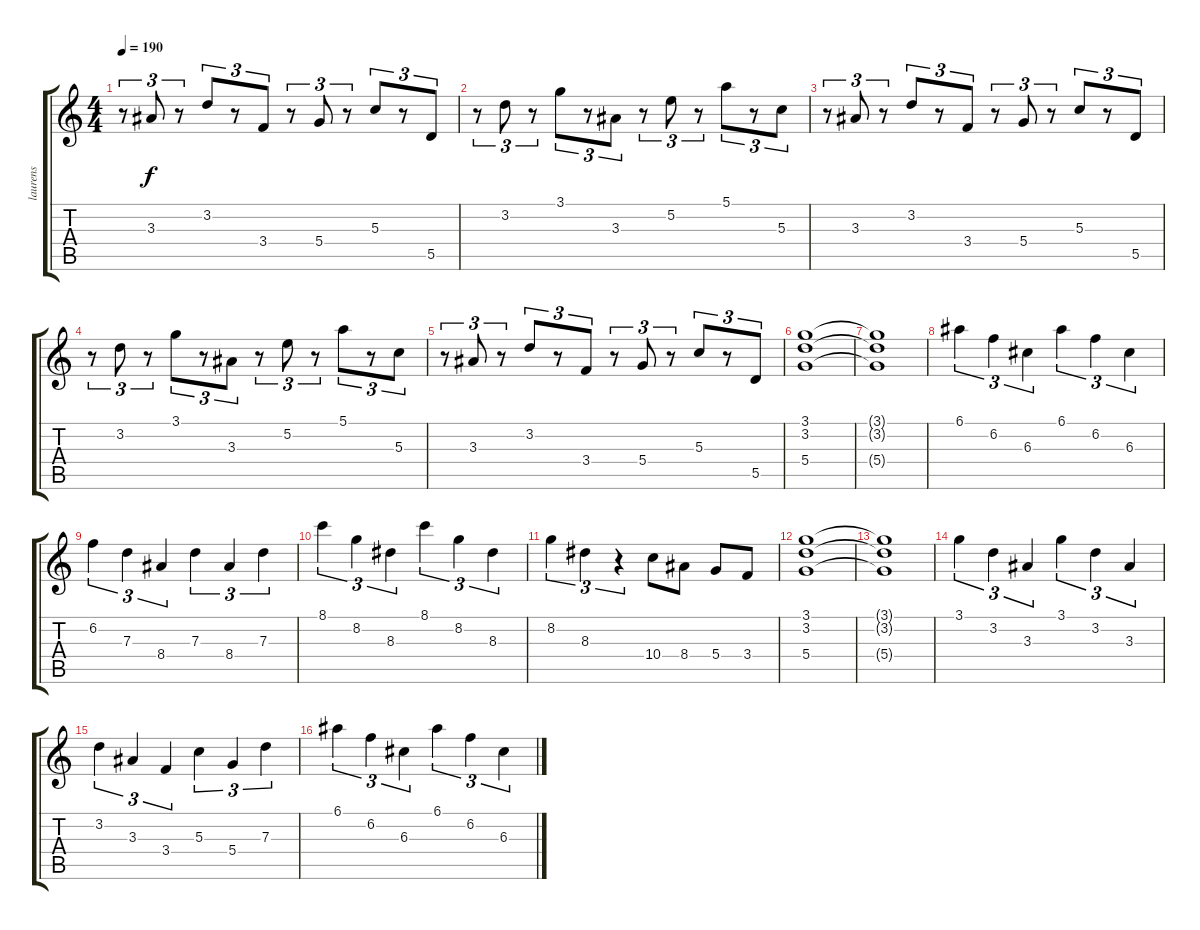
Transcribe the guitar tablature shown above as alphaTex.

\track ("laurens" "laurens") {instrument acousticguitarnylon}
\staff {score tabs}
\tuning (E4 B3 G3 D3 A2 E2) {hide}
\ts (4 4)
\tempo 190
\clef g2
\ks c
r.8{tu (3 2) dy f} 3.3.8{tu (3 2)} r.8{tu (3 2)} 3.2.8{tu (3 2)} r.8{tu (3 2)} 3.4.8{tu (3 2)} r.8{tu (3 2)} 5.4.8{tu (3 2)} r.8{tu (3 2)} 5.3.8{tu (3 2)} r.8{tu (3 2)} 5.5.8{tu (3 2)} |
r.8{tu (3 2)} 3.2.8{tu (3 2)} r.8{tu (3 2)} 3.1.8{tu (3 2)} r.8{tu (3 2)} 3.3.8{tu (3 2)} r.8{tu (3 2)} 5.2.8{tu (3 2)} r.8{tu (3 2)} 5.1.8{tu (3 2)} r.8{tu (3 2)} 5.3.8{tu (3 2)} |
r.8{tu (3 2)} 3.3.8{tu (3 2)} r.8{tu (3 2)} 3.2.8{tu (3 2)} r.8{tu (3 2)} 3.4.8{tu (3 2)} r.8{tu (3 2)} 5.4.8{tu (3 2)} r.8{tu (3 2)} 5.3.8{tu (3 2)} r.8{tu (3 2)} 5.5.8{tu (3 2)} |
r.8{tu (3 2)} 3.2.8{tu (3 2)} r.8{tu (3 2)} 3.1.8{tu (3 2)} r.8{tu (3 2)} 3.3.8{tu (3 2)} r.8{tu (3 2)} 5.2.8{tu (3 2)} r.8{tu (3 2)} 5.1.8{tu (3 2)} r.8{tu (3 2)} 5.3.8{tu (3 2)} |
r.8{tu (3 2)} 3.3.8{tu (3 2)} r.8{tu (3 2)} 3.2.8{tu (3 2)} r.8{tu (3 2)} 3.4.8{tu (3 2)} r.8{tu (3 2)} 5.4.8{tu (3 2)} r.8{tu (3 2)} 5.3.8{tu (3 2)} r.8{tu (3 2)} 5.5.8{tu (3 2)} |
(3.1 3.2 5.4).1 |
(3.1{t} 3.2{t} 5.4{t}).1 |
6.1.4{tu (3 2)} 6.2.4{tu (3 2)} 6.3.4{tu (3 2)} 6.1.4{tu (3 2)} 6.2.4{tu (3 2)} 6.3.4{tu (3 2)} |
6.2.4{tu (3 2)} 7.3.4{tu (3 2)} 8.4.4{tu (3 2)} 7.3.4{tu (3 2)} 8.4.4{tu (3 2)} 7.3.4{tu (3 2)} |
8.1.4{tu (3 2)} 8.2.4{tu (3 2)} 8.3.4{tu (3 2)} 8.1.4{tu (3 2)} 8.2.4{tu (3 2)} 8.3.4{tu (3 2)} |
8.2.4{tu (3 2)} 8.3.4{tu (3 2)} r.4{tu (3 2)} 10.4.8 8.4.8 5.4.8 3.4.8 |
(3.1 3.2 5.4).1 |
(3.1{t} 3.2{t} 5.4{t}).1 |
3.1.4{tu (3 2) instrument acousticguitarnylon} 3.2.4{tu (3 2)} 3.3.4{tu (3 2)} 3.1.4{tu (3 2)} 3.2.4{tu (3 2)} 3.3.4{tu (3 2)} |
3.2.4{tu (3 2)} 3.3.4{tu (3 2)} 3.4.4{tu (3 2)} 5.3.4{tu (3 2)} 5.4.4{tu (3 2)} 7.3.4{tu (3 2)} |
6.1.4{tu (3 2)} 6.2.4{tu (3 2)} 6.3.4{tu (3 2)} 6.1.4{tu (3 2)} 6.2.4{tu (3 2)} 6.3.4{tu (3 2)}
